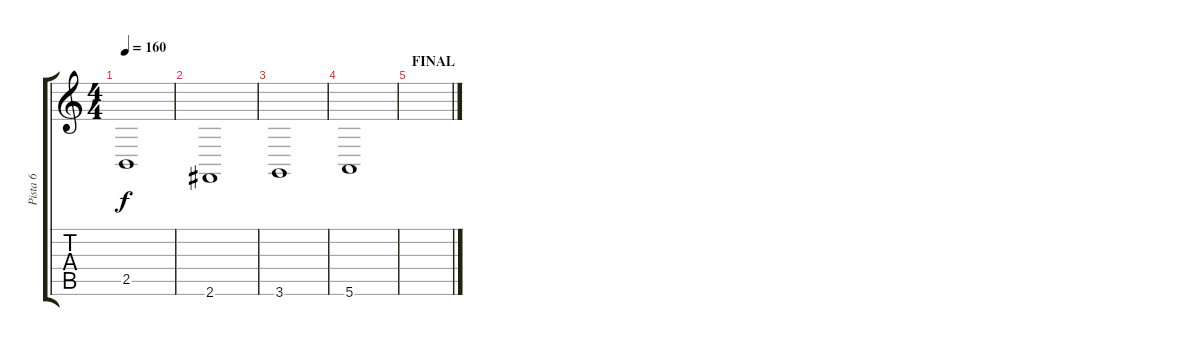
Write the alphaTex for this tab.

\track ("Pista 6" "Pista 6") {instrument stringensemble1}
\staff {score tabs}
\tuning (E4 B3 G3 D3 A2 E2) {hide}
\ts (4 4)
\tempo 160
\clef g2
\ks c
2.5.1{dy f} |
2.6.1 |
3.6.1 |
5.6.1 |
\section ("" "FINAL")
